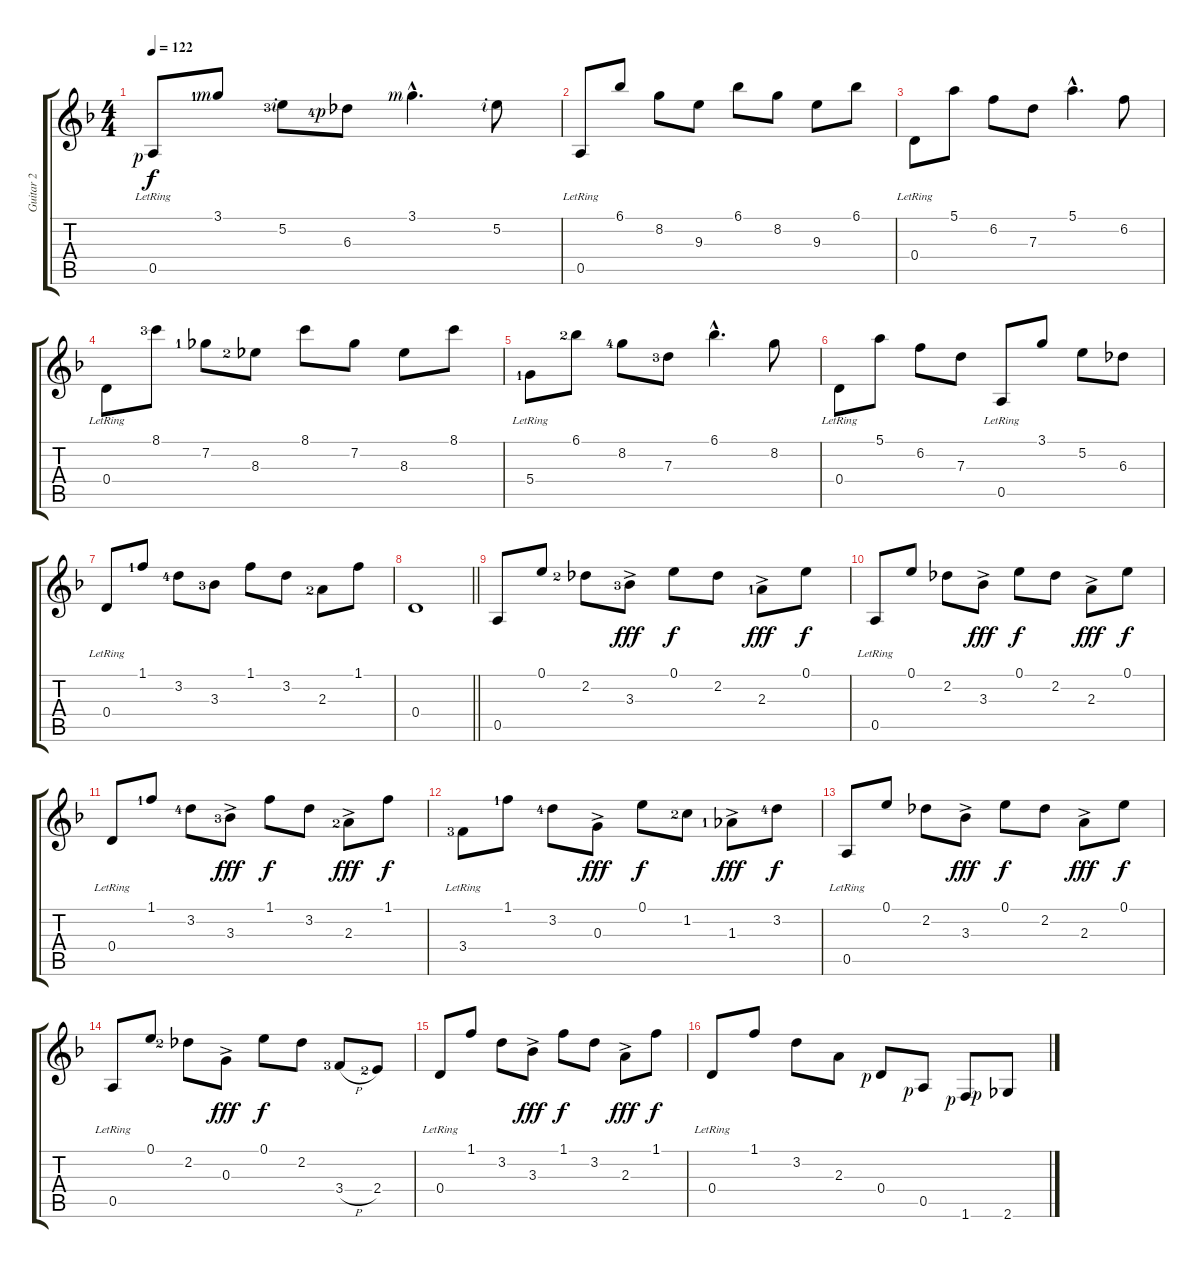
\track ("Guitar 2" "Guitar 2") {instrument acousticguitarnylon}
\staff {score tabs}
\tuning (E4 B3 G3 D3 A2 E2) {hide}
\ts (4 4)
\tempo 122
\clef g2
\ks dminor
0.5{lr rf 1}.8{dy f} 3.1{lf 2 rf 3}.8 5.2{lf 4 rf 2}.8 6.3{lf 5 rf 1}.8 3.1{hac rf 3}.4{d} 5.2{rf 2}.8 |
0.5{lr}.8 6.1.8 8.2.8 9.3.8 6.1.8 8.2.8 9.3.8 6.1.8 |
0.4{lr}.8 5.1.8 6.2.8 7.3.8 5.1{hac}.4{d} 6.2.8 |
0.4{lr}.8 8.1{lf 4}.8 7.2{lf 2}.8 8.3{lf 3}.8 8.1.8 7.2.8 8.3.8 8.1.8 |
5.4{lr lf 2}.8 6.1{lf 3}.8 8.2{lf 5}.8 7.3{lf 4}.8 6.1{hac}.4{d} 8.2.8 |
0.4{lr}.8 5.1.8 6.2.8 7.3.8 0.5{lr}.8 3.1.8 5.2.8 6.3.8 |
0.4{lr}.8 1.1{lf 2}.8 3.2{lf 5}.8 3.3{lf 4}.8 1.1.8 3.2.8 2.3{lf 3}.8 1.1.8 |
\barLineRight lightlight
0.4.1 |
0.5.8 0.1.8 2.2{lf 3}.8 3.3{ac lf 4}.8{dy fff} 0.1.8{dy f} 2.2.8 2.3{ac lf 2}.8{dy fff} 0.1.8{dy f} |
0.5{lr}.8 0.1.8 2.2.8 3.3{ac}.8{dy fff} 0.1.8{dy f} 2.2.8 2.3{ac}.8{dy fff} 0.1.8{dy f} |
0.4{lr}.8 1.1{lf 2}.8 3.2{lf 5}.8 3.3{ac lf 4}.8{dy fff} 1.1.8{dy f} 3.2.8 2.3{ac lf 3}.8{dy fff} 1.1.8{dy f} |
3.4{lr lf 4}.8 1.1{lf 2}.8 3.2{lf 5}.8 0.3{ac}.8{dy fff} 0.1.8{dy f} 1.2{lf 3}.8 1.3{ac lf 2}.8{dy fff} 3.2{lf 5}.8{dy f} |
0.5{lr}.8 0.1.8 2.2.8 3.3{ac}.8{dy fff} 0.1.8{dy f} 2.2.8 2.3{ac}.8{dy fff} 0.1.8{dy f} |
0.5{lr}.8 0.1.8 2.2{lf 3}.8 0.3{ac}.8{dy fff} 0.1.8{dy f} 2.2.8 3.4{h lf 4}.8 2.4{lf 3}.8 |
0.4{lr}.8 1.1.8 3.2.8 3.3{ac}.8{dy fff} 1.1.8{dy f} 3.2.8 2.3{ac}.8{dy fff} 1.1.8{dy f} |
0.4{lr}.8 1.1.8 3.2.8 2.3.8 0.4{rf 1}.8 0.5{rf 1}.8 1.6{rf 1}.8 2.6{rf 1}.8
